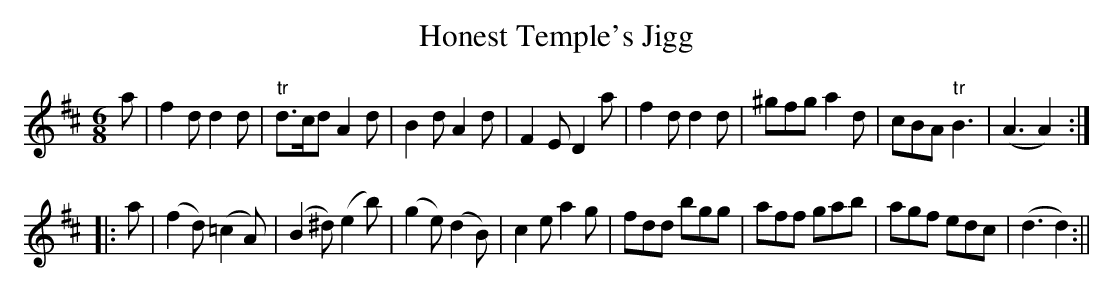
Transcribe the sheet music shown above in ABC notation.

X:1
T:Honest Temple's Jigg
M:6/8
L:1/8
K:D
a | f2d d2d | "tr"d>cd A2d | B2d A2d | F2E D2a | f2d d2d | ^gfg a2d | cBA "tr"B3 | (A3 A2) :|
|: a | (f2d) (=c2A) | (B2^d) (e2b) | (g2e) (d2B) | c2e a2g | fdd bgg | aff gab | agf edc | (d3 d2) :||
